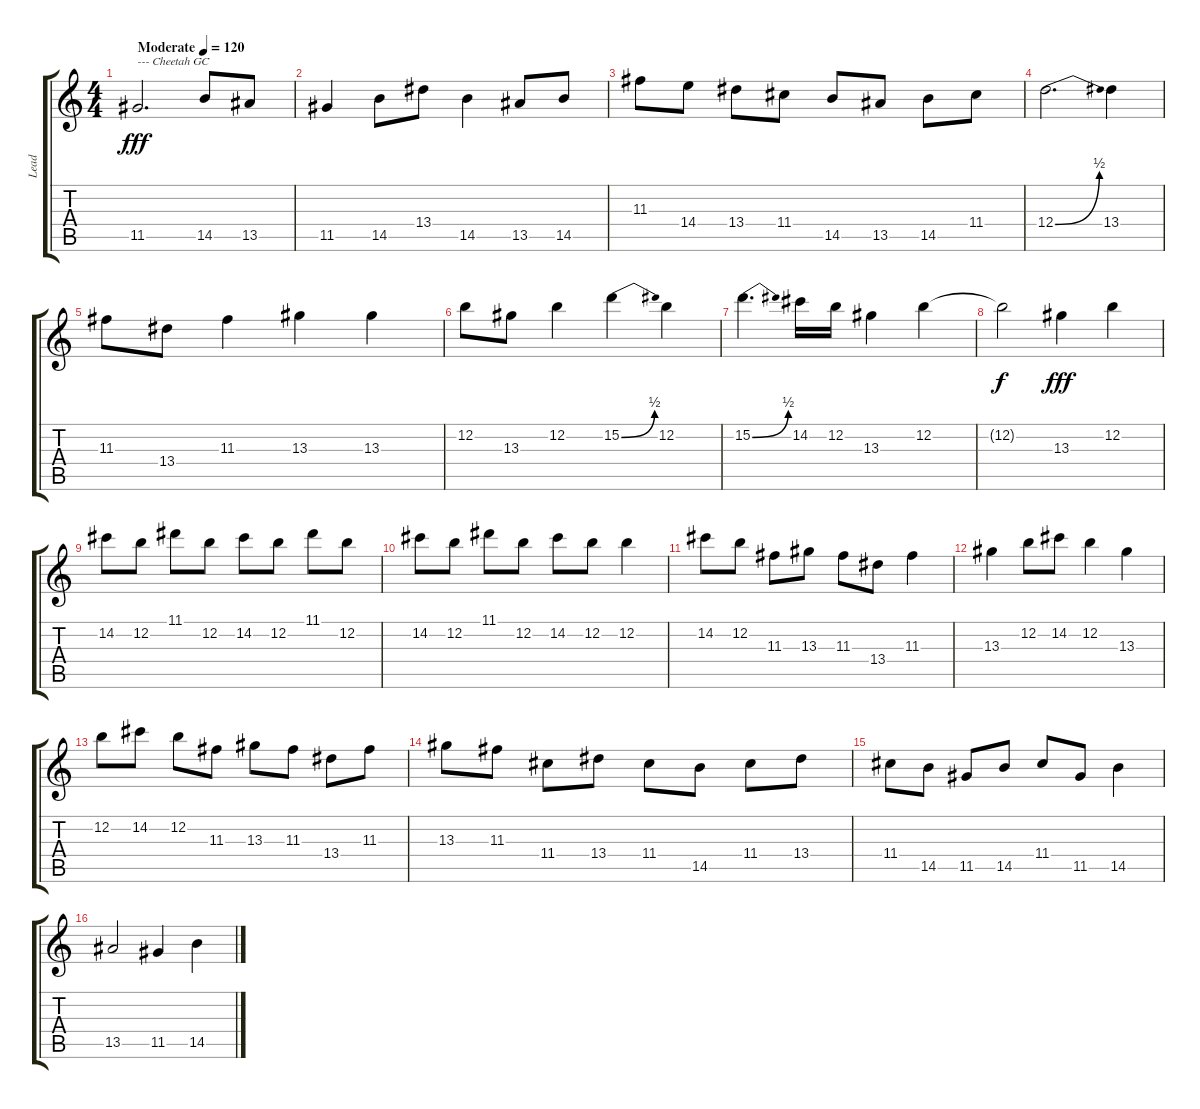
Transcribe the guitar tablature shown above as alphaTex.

\track ("Lead" "Lead") {instrument overdrivenguitar}
\staff {score tabs}
\tuning (E4 B3 G3 D3 A2 E2) {hide}
\ts (4 4)
\tempo (120 "Moderate")
\tempo 250
\tempo (120 "Moderate")
\clef g2
\ks c
11.5.2{d txt "--- Cheetah GC" dy fff instrument overdrivenguitar} 14.5.8 13.5.8 |
11.5.4 14.5.8 13.4.8 14.5.4 13.5.8 14.5.8 |
11.3.8 14.4.8 13.4.8 11.4.8 14.5.8 13.5.8 14.5.8 11.4.8 |
12.4{be (bend 0 0 60 2)}.2{d} 13.4.4 |
11.3.8 13.4.8 11.3.4 13.3.4 13.3.4 |
12.2.8 13.3.8 12.2.4 15.2{be (bend 0 0 60 2)}.4 12.2.4 |
15.2{be (bend 0 0 60 2)}.4{d} 14.2.16 12.2.16 13.3.4 12.2.4 |
12.2{t}.2{dy f} 13.3.4{dy fff} 12.2.4 |
14.2.8 12.2.8 11.1.8 12.2.8 14.2.8 12.2.8 11.1.8 12.2.8 |
14.2.8 12.2.8 11.1.8 12.2.8 14.2.8 12.2.8 12.2.4 |
14.2.8 12.2.8 11.3.8 13.3.8 11.3.8 13.4.8 11.3.4 |
13.3.4 12.2.8 14.2.8 12.2.4 13.3.4 |
12.2.8 14.2.8 12.2.8 11.3.8 13.3.8 11.3.8 13.4.8 11.3.8 |
13.3.8 11.3.8 11.4.8 13.4.8 11.4.8 14.5.8 11.4.8 13.4.8 |
11.4.8 14.5.8 11.5.8 14.5.8 11.4.8 11.5.8 14.5.4 |
13.5.2 11.5.4 14.5.4
